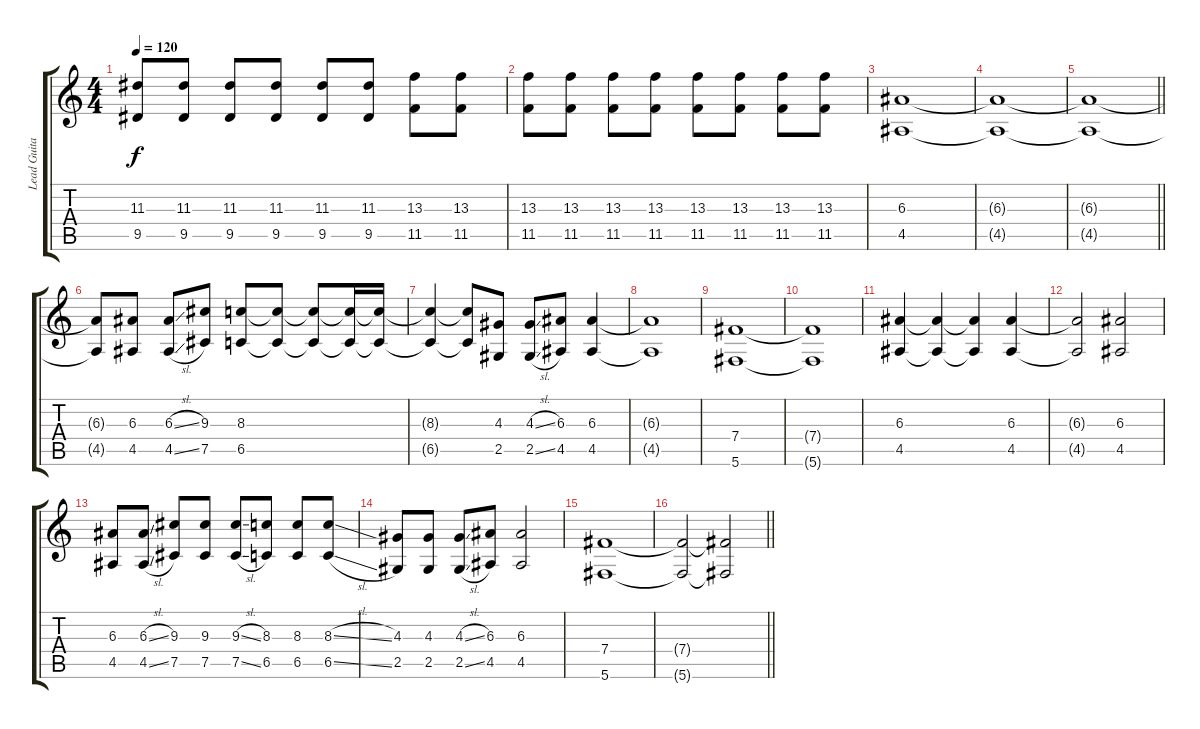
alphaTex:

\track ("Lead Guitar" "Lead Guita") {instrument electricguitarclean}
\staff {score tabs}
\tuning (Db4 Ab3 E3 B2 Gb2 Db2) {hide}
\ts (4 4)
\tempo 120
\clef g2
\ks c
(11.3 9.5).8{dy f} (11.3 9.5).8 (11.3 9.5).8 (11.3 9.5).8 (11.3 9.5).8 (11.3 9.5).8 (13.3 11.5).8 (13.3 11.5).8 |
(13.3 11.5).8 (13.3 11.5).8 (13.3 11.5).8 (13.3 11.5).8 (13.3 11.5).8 (13.3 11.5).8 (13.3 11.5).8 (13.3 11.5).8 |
(6.3 4.5).1 |
(6.3{t} 4.5{t}).1{volume 5} |
\barLineRight lightlight
(6.3{t} 4.5{t}).1 |
\section ("" "")
(6.3{t} 4.5{t}).8 (6.3 4.5).8{volume 16 instrument distortionguitar} (6.3{sl} 4.5{sl}).8 (9.3 7.5).8 (8.3 6.5).8 (8.3{t} 6.5{t}).8 (8.3{t} 6.5{t}).8 (8.3{t} 6.5{t}).16 (8.3{t} 6.5{t}).16 |
(8.3{t} 6.5{t}).4 (8.3{t} 6.5{t}).8 (4.3 2.5).8 (4.3{sl} 2.5{sl}).8 (6.3 4.5).8 (6.3 4.5).4 |
(6.3{t} 4.5{t}).1 |
(7.4 5.6).1 |
(7.4{t} 5.6{t}).1 |
(6.3 4.5).4 (6.3{t} 4.5{t}).4 (6.3{t} 4.5{t}).4 (6.3 4.5).4 |
(6.3{t} 4.5{t}).2 (6.3 4.5).2 |
(6.3 4.5).8 (6.3{sl} 4.5{sl}).8 (9.3 7.5).8 (9.3 7.5).8 (9.3{sl} 7.5{sl}).8 (8.3 6.5).8 (8.3 6.5).8 (8.3{sl} 6.5{sl}).8 |
(4.3 2.5).8 (4.3 2.5).8 (4.3{sl} 2.5{sl}).8 (6.3 4.5).8 (6.3 4.5).2 |
(7.4 5.6).1 |
\barLineRight lightlight
(7.4{t} 5.6{t}).2 (7.4{t} 5.6{t}).2{volume 8}
